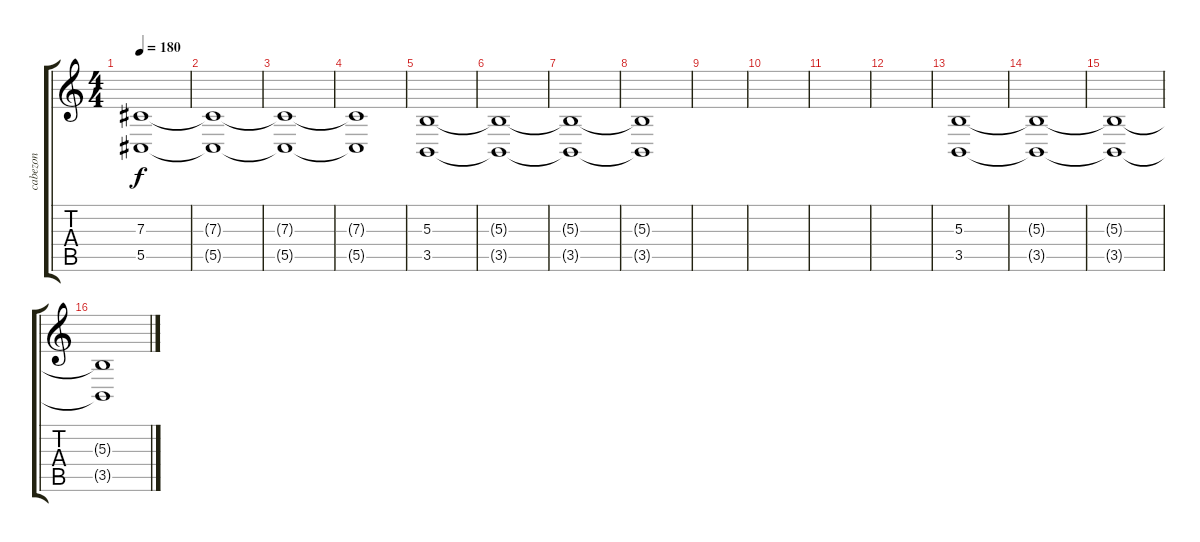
\track ("cabezon" "cabezon") {instrument stringensemble2}
\staff {score tabs}
\tuning (Eb4 Bb3 Gb3 Db3 Ab2 Eb2) {hide}
\ts (4 4)
\tempo 180
\clef g2
\ks c
(7.3 5.5).1{dy f instrument synthstrings2} |
(7.3{t} 5.5{t}).1 |
(7.3{t} 5.5{t}).1{instrument synthstrings2} |
(7.3{t} 5.5{t}).1 |
(5.3 3.5).1 |
(5.3{t} 3.5{t}).1 |
(5.3{t} 3.5{t}).1 |
(5.3{t} 3.5{t}).1 |
|
|
|
|
(5.3 3.5).1 |
(5.3{t} 3.5{t}).1 |
(5.3{t} 3.5{t}).1 |
(5.3{t} 3.5{t}).1
